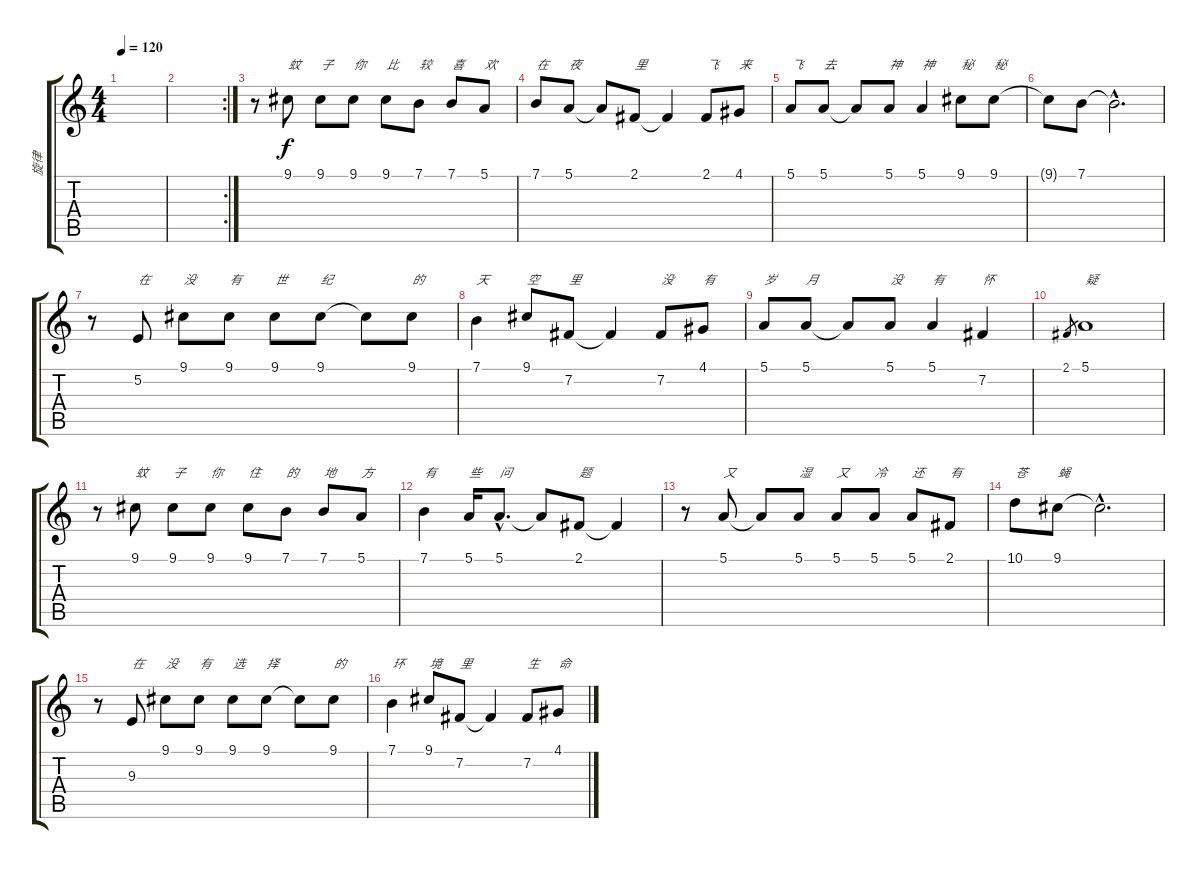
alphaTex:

\track ("旋律" "旋律") {instrument sopranosax}
\staff {score tabs}
\tuning (E4 B3 G3 D3 A2 E2) {hide}
\ts (4 4)
\tempo 120
\clef g2
\ks c
|
\rc 2
|
r.8 9.1.8{txt "蚊"} 9.1.8{txt "子"} 9.1.8{txt "你"} 9.1.8{txt "比"} 7.1.8{txt "较"} 7.1.8{txt "喜"} 5.1.8{txt "欢"} |
7.1.8{txt "在"} 5.1.8{txt "夜"} 5.1{t}.8 2.1.8{txt "里"} 2.1{t}.4 2.1.8{txt "飞"} 4.1.8{txt "来"} |
5.1.8{txt "飞"} 5.1.8{txt "去"} 5.1{t}.8 5.1.8{txt "神"} 5.1.4{txt "神"} 9.1.8{txt "秘"} 9.1.8{txt "秘"} |
9.1{t}.8 7.1.8 7.1{hac t}.2{d} |
r.8 5.2.8{txt "在"} 9.1.8{txt "没"} 9.1.8{txt "有"} 9.1.8{txt "世"} 9.1.8{txt "纪"} 9.1{t}.8 9.1.8{txt "的"} |
7.1.4{txt "天"} 9.1.8{txt "空"} 7.2.8{txt "里"} 7.2{t}.4 7.2.8{txt "没"} 4.1.8{txt "有"} |
5.1.8{txt "岁"} 5.1.8{txt "月"} 5.1{t}.8 5.1.8{txt "没"} 5.1.4{txt "有"} 7.2.4{txt "怀"} |
2.1.8{gr} 5.1.1{txt "疑"} |
r.8 9.1.8{txt "蚊"} 9.1.8{txt "子"} 9.1.8{txt "你"} 9.1.8{txt "住"} 7.1.8{txt "的"} 7.1.8{txt "地"} 5.1.8{txt "方"} |
7.1.4{txt "有"} 5.1.16{txt "些"} 5.1{hac}.8{d txt "问"} 5.1{t}.8 2.1.8{txt "题"} 2.1{t}.4 |
r.8 5.1.8{txt "又"} 5.1{t}.8 5.1.8{txt "湿"} 5.1.8{txt "又"} 5.1.8{txt "冷"} 5.1.8{txt "还"} 2.1.8{txt "有"} |
10.1.8{txt "苍"} 9.1.8{txt "蝇"} 9.1{hac t}.2{d} |
r.8 9.3.8{txt "在"} 9.1.8{txt "没"} 9.1.8{txt "有"} 9.1.8{txt "选"} 9.1.8{txt "择"} 9.1{t}.8 9.1.8{txt "的"} |
7.1.4{txt "环"} 9.1.8{txt "境"} 7.2.8{txt "里"} 7.2{t}.4 7.2.8{txt "生"} 4.1.8{txt "命"}
